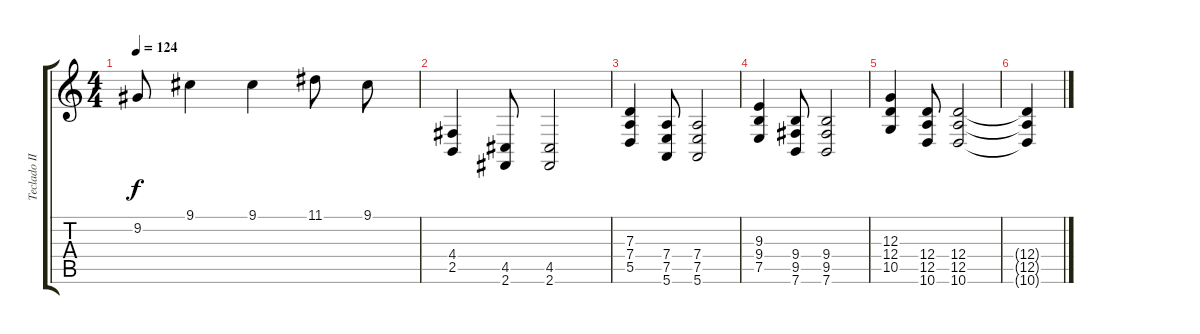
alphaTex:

\track ("Teclado II" "Teclado II") {instrument lead5charang}
\staff {score tabs}
\tuning (E4 B3 G3 D3 A2 E2) {hide}
\ts (4 4)
\tempo 124
\clef g2
\ks c
9.2.8{dy f} 9.1.4 9.1.4 11.1.8 9.1.8 |
(4.4 2.5).4{volume 16} (4.5 2.6).8 (4.5 2.6).2 |
(7.3 7.4 5.5).4 (7.4 7.5 5.6).8 (7.4 7.5 5.6).2 |
(9.3 9.4 7.5).4 (9.4 9.5 7.6).8 (9.4 9.5 7.6).2 |
(12.3 12.4 10.5).4 (12.4 12.5 10.6).8 (12.4 12.5 10.6).2 |
(12.4{t} 12.5{t} 10.6{t}).4
